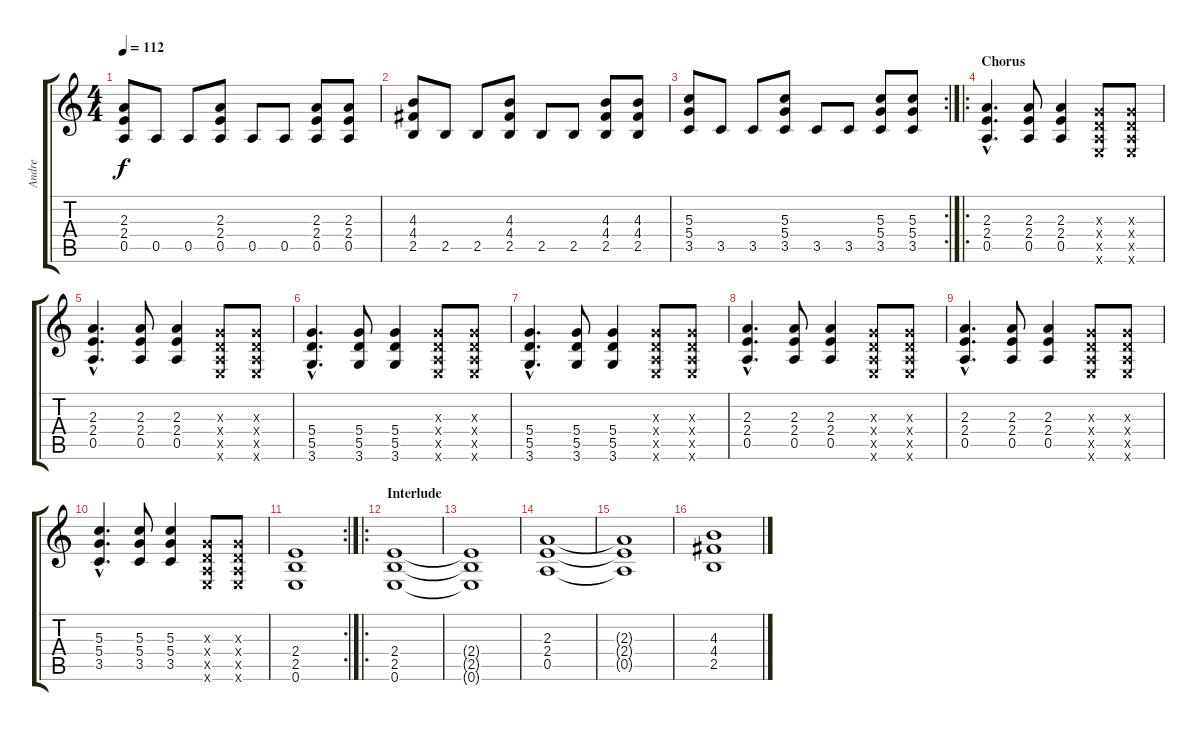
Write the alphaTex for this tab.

\track ("Andre" "Andre") {instrument distortionguitar}
\staff {score tabs}
\tuning (E4 B3 G3 D3 A2 E2) {hide}
\ts (4 4)
\tempo 112
\clef g2
\ks c
(2.3 2.4 0.5).8{dy f} 0.5.8 0.5.8 (2.3 2.4 0.5).8 0.5.8 0.5.8 (2.3 2.4 0.5).8 (2.3 2.4 0.5).8 |
(4.3 4.4 2.5).8 2.5.8 2.5.8 (4.3 4.4 2.5).8 2.5.8 2.5.8 (4.3 4.4 2.5).8 (4.3 4.4 2.5).8 |
\rc 2
(5.3 5.4 3.5).8 3.5.8 3.5.8 (5.3 5.4 3.5).8 3.5.8 3.5.8 (5.3 5.4 3.5).8 (5.3 5.4 3.5).8 |
\ro
\section ("" "Chorus")
(2.3{hac} 2.4{hac} 0.5{hac}).4{d} (2.3 2.4 0.5).8 (2.3 2.4 0.5).4 (0.3{x} 0.4{x} 0.5{x} 0.6{x}).8 (0.3{x} 0.4{x} 0.5{x} 0.6{x}).8 |
(2.3{hac} 2.4{hac} 0.5{hac}).4{d} (2.3 2.4 0.5).8 (2.3 2.4 0.5).4 (0.3{x} 0.4{x} 0.5{x} 0.6{x}).8 (0.3{x} 0.4{x} 0.5{x} 0.6{x}).8 |
(5.4{hac} 5.5{hac} 3.6{hac}).4{d} (5.4 5.5 3.6).8 (5.4 5.5 3.6).4 (0.3{x} 0.4{x} 0.5{x} 0.6{x}).8 (0.3{x} 0.4{x} 0.5{x} 0.6{x}).8 |
(5.4{hac} 5.5{hac} 3.6{hac}).4{d} (5.4 5.5 3.6).8 (5.4 5.5 3.6).4 (0.3{x} 0.4{x} 0.5{x} 0.6{x}).8 (0.3{x} 0.4{x} 0.5{x} 0.6{x}).8 |
(2.3{hac} 2.4{hac} 0.5{hac}).4{d} (2.3 2.4 0.5).8 (2.3 2.4 0.5).4 (0.3{x} 0.4{x} 0.5{x} 0.6{x}).8 (0.3{x} 0.4{x} 0.5{x} 0.6{x}).8 |
(2.3{hac} 2.4{hac} 0.5{hac}).4{d} (2.3 2.4 0.5).8 (2.3 2.4 0.5).4 (0.3{x} 0.4{x} 0.5{x} 0.6{x}).8 (0.3{x} 0.4{x} 0.5{x} 0.6{x}).8 |
(5.3{hac} 5.4{hac} 3.5{hac}).4{d} (5.3 5.4 3.5).8 (5.3 5.4 3.5).4 (0.3{x} 0.4{x} 0.5{x} 0.6{x}).8 (0.3{x} 0.4{x} 0.5{x} 0.6{x}).8 |
\rc 2
(2.4 2.5 0.6).1 |
\ro
\section ("" "Interlude")
(2.4 2.5 0.6).1 |
(2.4{t} 2.5{t} 0.6{t}).1 |
(2.3 2.4 0.5).1 |
(2.3{t} 2.4{t} 0.5{t}).1 |
(4.3 4.4 2.5).1
